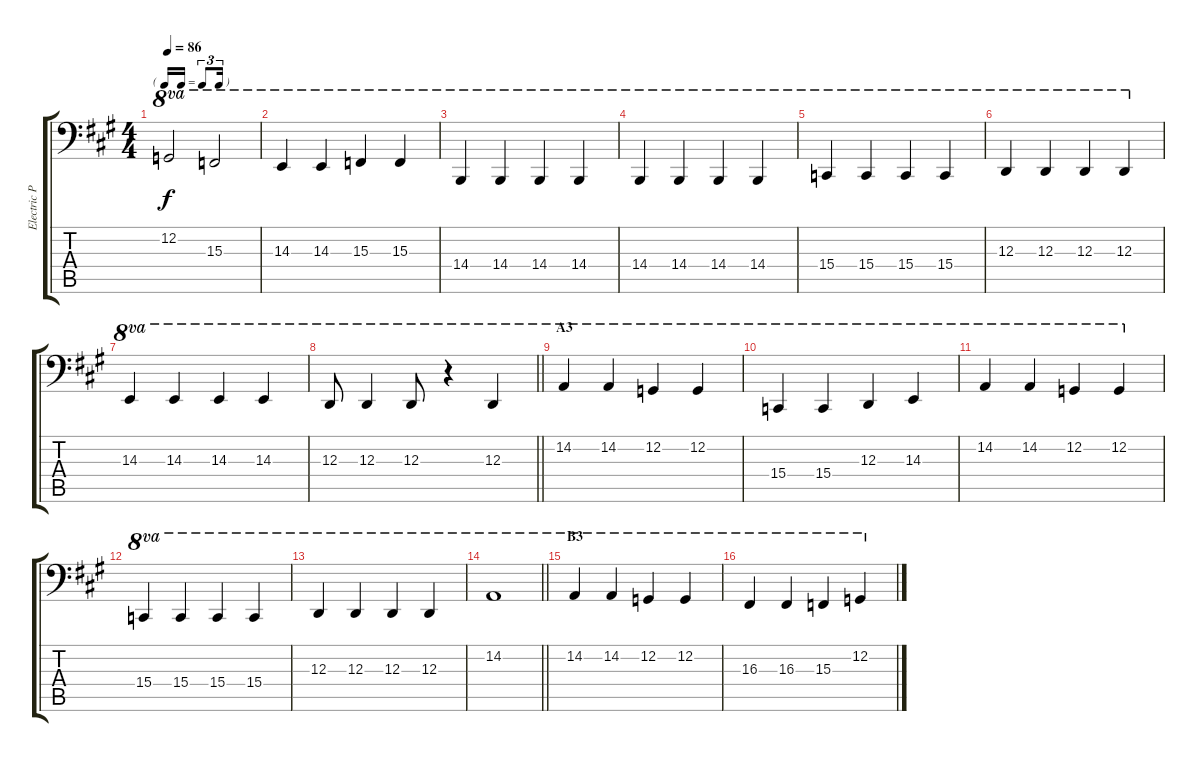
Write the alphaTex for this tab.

\track ("Electric Piano LH (John Lennon)" "Electric P") {instrument rockorgan}
\staff {score tabs}
\tuning (C3 G2 D2 A1 E1 B0) {hide}
\ts (4 4)
\tf triplet16th
\tempo 86
\clef f4
\ks a
12.2.2{ot 8va dy f} 15.3.2{ot 8va} |
14.3.4{ot 8va} 14.3.4{ot 8va} 15.3.4{ot 8va} 15.3.4{ot 8va} |
14.4.4{ot 8va} 14.4.4{ot 8va} 14.4.4{ot 8va} 14.4.4{ot 8va} |
14.4.4{ot 8va} 14.4.4{ot 8va} 14.4.4{ot 8va} 14.4.4{ot 8va} |
15.4.4{ot 8va} 15.4.4{ot 8va} 15.4.4{ot 8va} 15.4.4{ot 8va} |
12.3.4{ot 8va} 12.3.4{ot 8va} 12.3.4{ot 8va} 12.3.4{ot 8va} |
14.3.4{ot 8va} 14.3.4{ot 8va} 14.3.4{ot 8va} 14.3.4{ot 8va} |
\barLineRight lightlight
12.3.8{ot 8va} 12.3.4{ot 8va} 12.3.8{ot 8va} r.4{ot 8va} 12.3.4{ot 8va} |
\section ("" "A3")
14.2.4{ot 8va} 14.2.4{ot 8va} 12.2.4{ot 8va} 12.2.4{ot 8va} |
15.4.4{ot 8va} 15.4.4{ot 8va} 12.3.4{ot 8va} 14.3.4{ot 8va} |
14.2.4{ot 8va} 14.2.4{ot 8va} 12.2.4{ot 8va} 12.2.4{ot 8va} |
15.4.4{ot 8va} 15.4.4{ot 8va} 15.4.4{ot 8va} 15.4.4{ot 8va} |
12.3.4{ot 8va} 12.3.4{ot 8va} 12.3.4{ot 8va} 12.3.4{ot 8va} |
\barLineRight lightlight
14.2.1{ot 8va} |
\section ("" "B3")
14.2.4{ot 8va} 14.2.4{ot 8va} 12.2.4{ot 8va} 12.2.4{ot 8va} |
16.3.4{ot 8va} 16.3.4{ot 8va} 15.3.4{ot 8va} 12.2.4{ot 8va}
